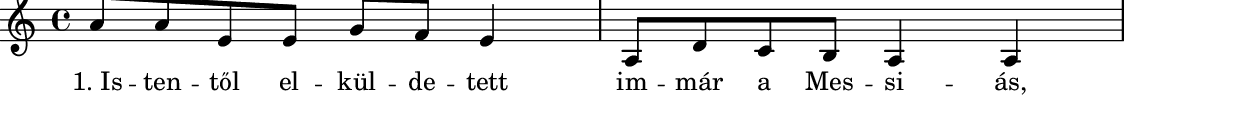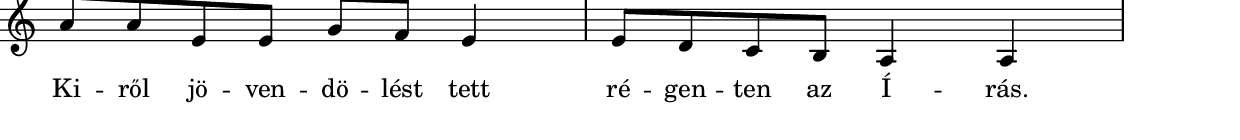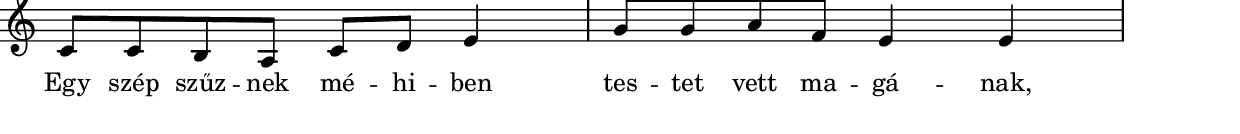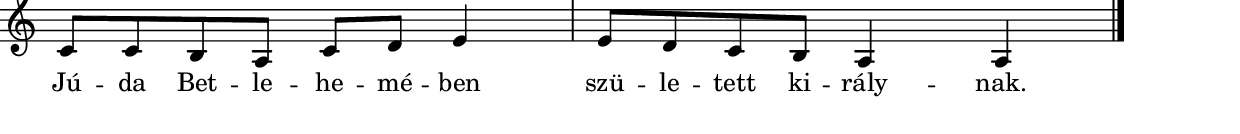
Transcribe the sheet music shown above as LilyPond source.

% MusicXML to Lilypond converter by Kovi

szovegAAA = \lyricmode {  "1. Is" -- "ten" -- "től" "el" -- "kül" -- "de" -- "tett" "im" -- "már" "a" "Mes" -- "si" -- "ás," "Ki" -- "ről" "jö" -- "ven" -- "dö" -- "lést" "tett" "ré" -- "gen" -- "ten" "az" "Í" -- "rás." "Egy" "szép" "szűz" -- "nek" "mé" -- "hi" -- "ben" "tes" -- "tet" "vett" "ma" -- "gá" -- "nak," "Jú" -- "da" "Bet" -- "le" -- "he" -- "mé" -- "ben" "szü" -- "le" -- "tett" "ki" -- "rály" -- "nak."  }

% Analyzing...
% 1 parts
% 1 Staff
% forceBassClefActive = 
melody = {
% 52 notes in the part
% 1 voices

\new Staff
\new Voice {
% 52 notes
% 8 mesaures

% Measure 1
\clef "treble"
\key c \major
\time 4/4 
a'8 a'8 e'8 e'8 g'8 f'8 e'4 
% Measure 2
a8 d'8 c'8 b8 a4 a4 
% Measure 3
\break
a'8 a'8 e'8 e'8 g'8 f'8 e'4 
% Measure 4
e'8 d'8 c'8 b8 a4 a4 
% Measure 5
\break
c'8 c'8 b8 a8 c'8 d'8 e'4 
% Measure 6
g'8 g'8 a'8 f'8 e'4 e'4 
% Measure 7
\break
c'8 c'8 b8 a8 c'8 d'8 e'4 
% Measure 8
e'8 d'8 c'8 b8 a4 a4 \bar "|." 
} % voice
\addlyrics { \szovegAAA }

} % melody


harmonies = \chordmode {
% 15 chords
\germanChords
a4:m s4 s4 s4 a4:m e4 a4:m s4 a4:m s4 s4 s4 e4 s4 a4:m s4 a4:m s4 c4 s4 g4 s4 e4 s4 a4:m s4 c4 s4 e4 s4 a4:m
}

\include "../../definitions.ly"
